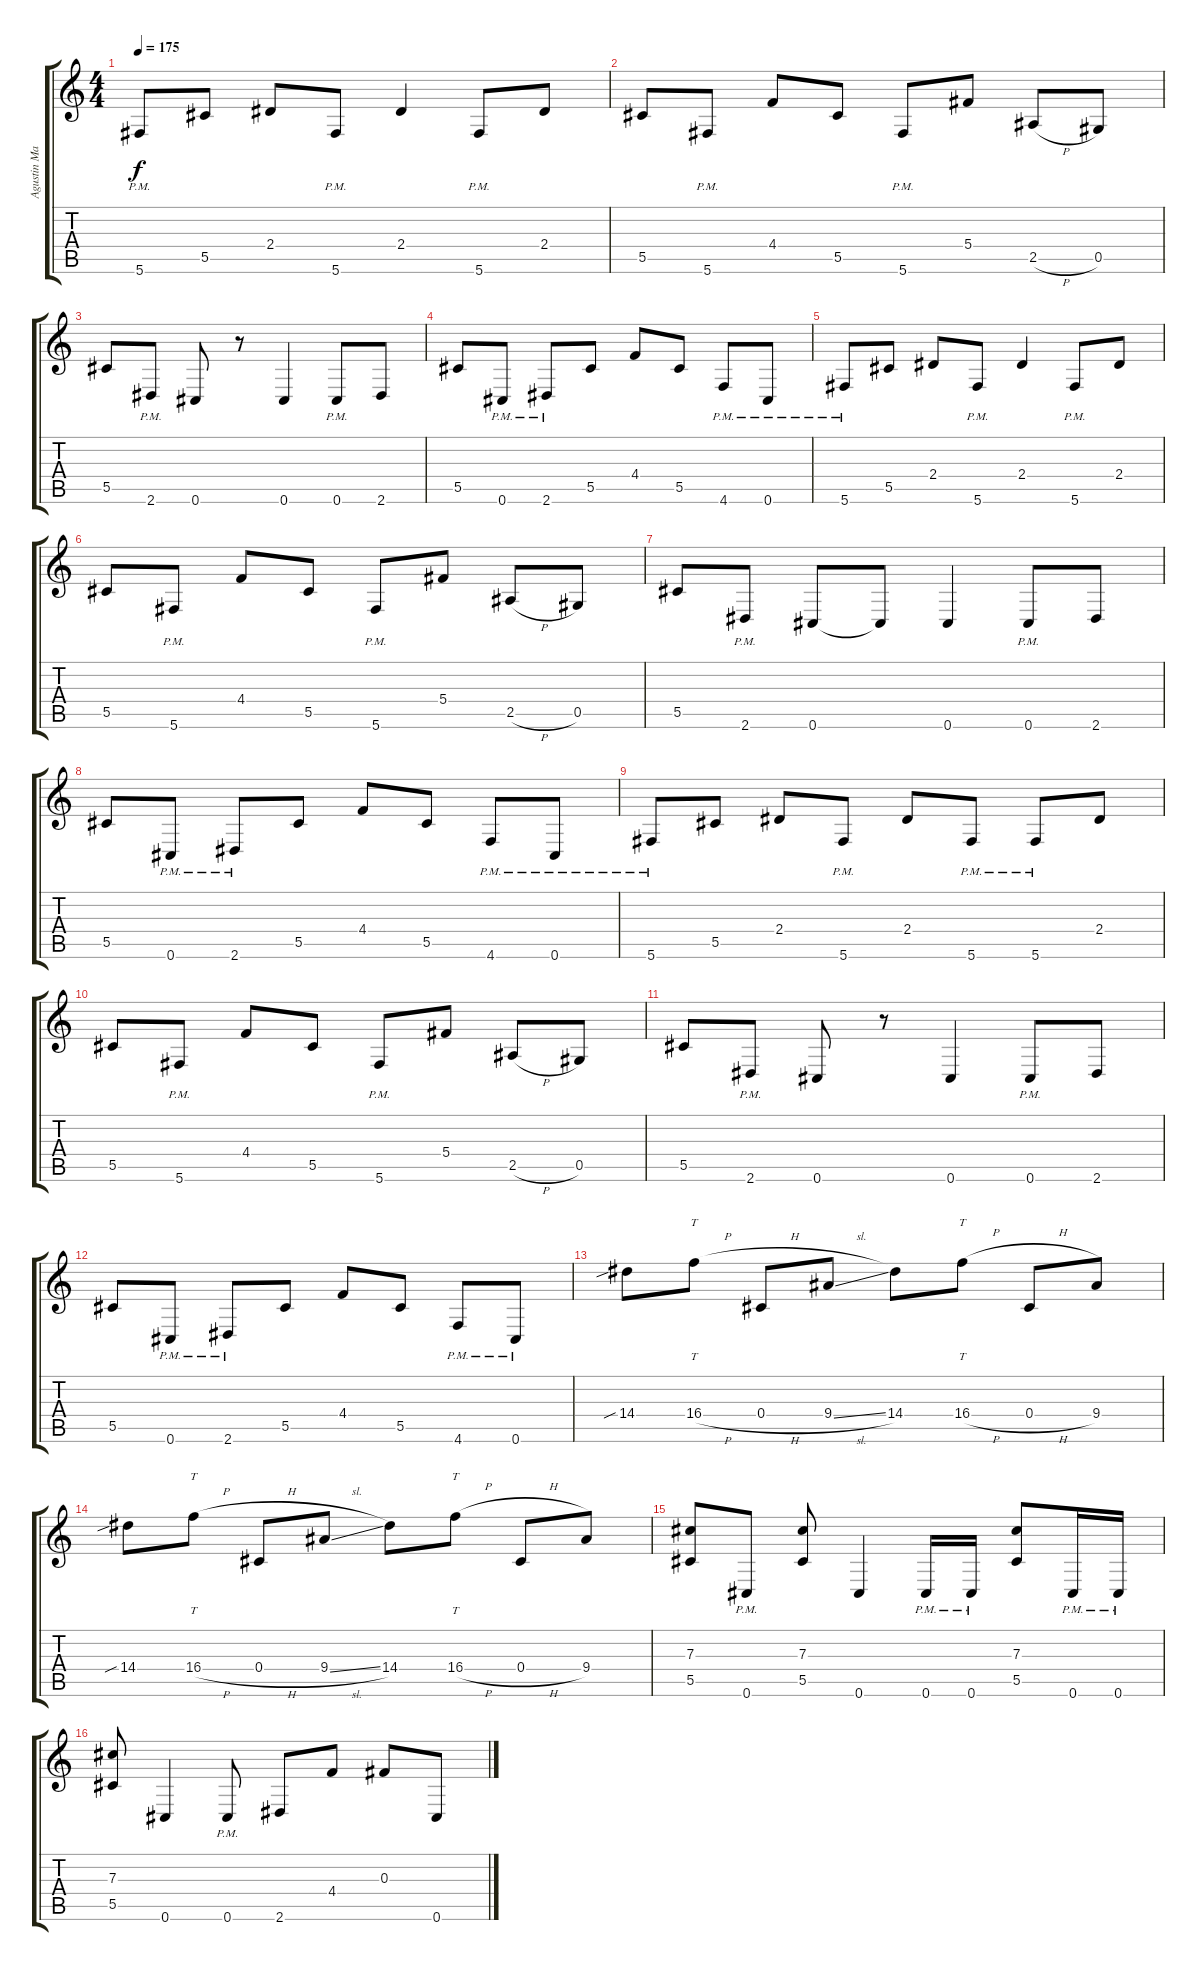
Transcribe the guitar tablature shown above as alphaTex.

\track ("Agustin Manresa" "Agustin Ma") {instrument distortionguitar}
\staff {score tabs}
\tuning (Eb4 Bb3 Gb3 Db3 Ab2 Db2) {hide}
\ts (4 4)
\tempo 175
\clef g2
\ks c
5.6{pm}.8{dy f} 5.5.8 2.4.8 5.6{pm}.8 2.4.4 5.6{pm}.8 2.4.8 |
5.5.8 5.6{pm}.8 4.4.8 5.5.8 5.6{pm}.8 5.4.8 2.5{h}.8 0.5.8 |
5.5.8 2.6{pm}.8 0.6.8 r.8 0.6.4 0.6{pm}.8 2.6.8 |
5.5.8 0.6{pm}.8 2.6{pm}.8 5.5.8 4.4.8 5.5.8 4.6{pm}.8 0.6{pm}.8 |
5.6{pm}.8 5.5.8 2.4.8 5.6{pm}.8 2.4.4 5.6{pm}.8 2.4.8 |
5.5.8 5.6{pm}.8 4.4.8 5.5.8 5.6{pm}.8 5.4.8 2.5{h}.8 0.5.8 |
5.5.8 2.6{pm}.8 0.6.8 0.6{t}.8 0.6.4 0.6{pm}.8 2.6.8 |
5.5.8 0.6{pm}.8 2.6{pm}.8 5.5.8 4.4.8 5.5.8 4.6{pm}.8 0.6{pm}.8 |
5.6{pm}.8 5.5.8 2.4.8 5.6{pm}.8 2.4.8 5.6{pm}.8 5.6{pm}.8 2.4.8 |
5.5.8 5.6{pm}.8 4.4.8 5.5.8 5.6{pm}.8 5.4.8 2.5{h}.8 0.5.8 |
5.5.8 2.6{pm}.8 0.6.8 r.8 0.6.4 0.6{pm}.8 2.6.8 |
5.5.8 0.6{pm}.8 2.6{pm}.8 5.5.8 4.4.8 5.5.8 4.6{pm}.8 0.6{pm}.8 |
14.4{sib}.8 16.4{h}.8{tt} 0.4{h}.8 9.4{sl}.8 14.4.8 16.4{h}.8{tt} 0.4{h}.8 9.4.8 |
14.4{sib}.8 16.4{h}.8{tt} 0.4{h}.8 9.4{sl}.8 14.4.8 16.4{h}.8{tt} 0.4{h}.8 9.4.8 |
(7.3 5.5).8 0.6{pm}.8 (7.3 5.5).8 0.6.4 0.6{pm}.16 0.6{pm}.16 (7.3 5.5).8 0.6{pm}.16 0.6{pm}.16 |
(7.3 5.5).8 0.6.4 0.6{pm}.8 2.6.8 4.4.8 0.3.8 0.6.8
